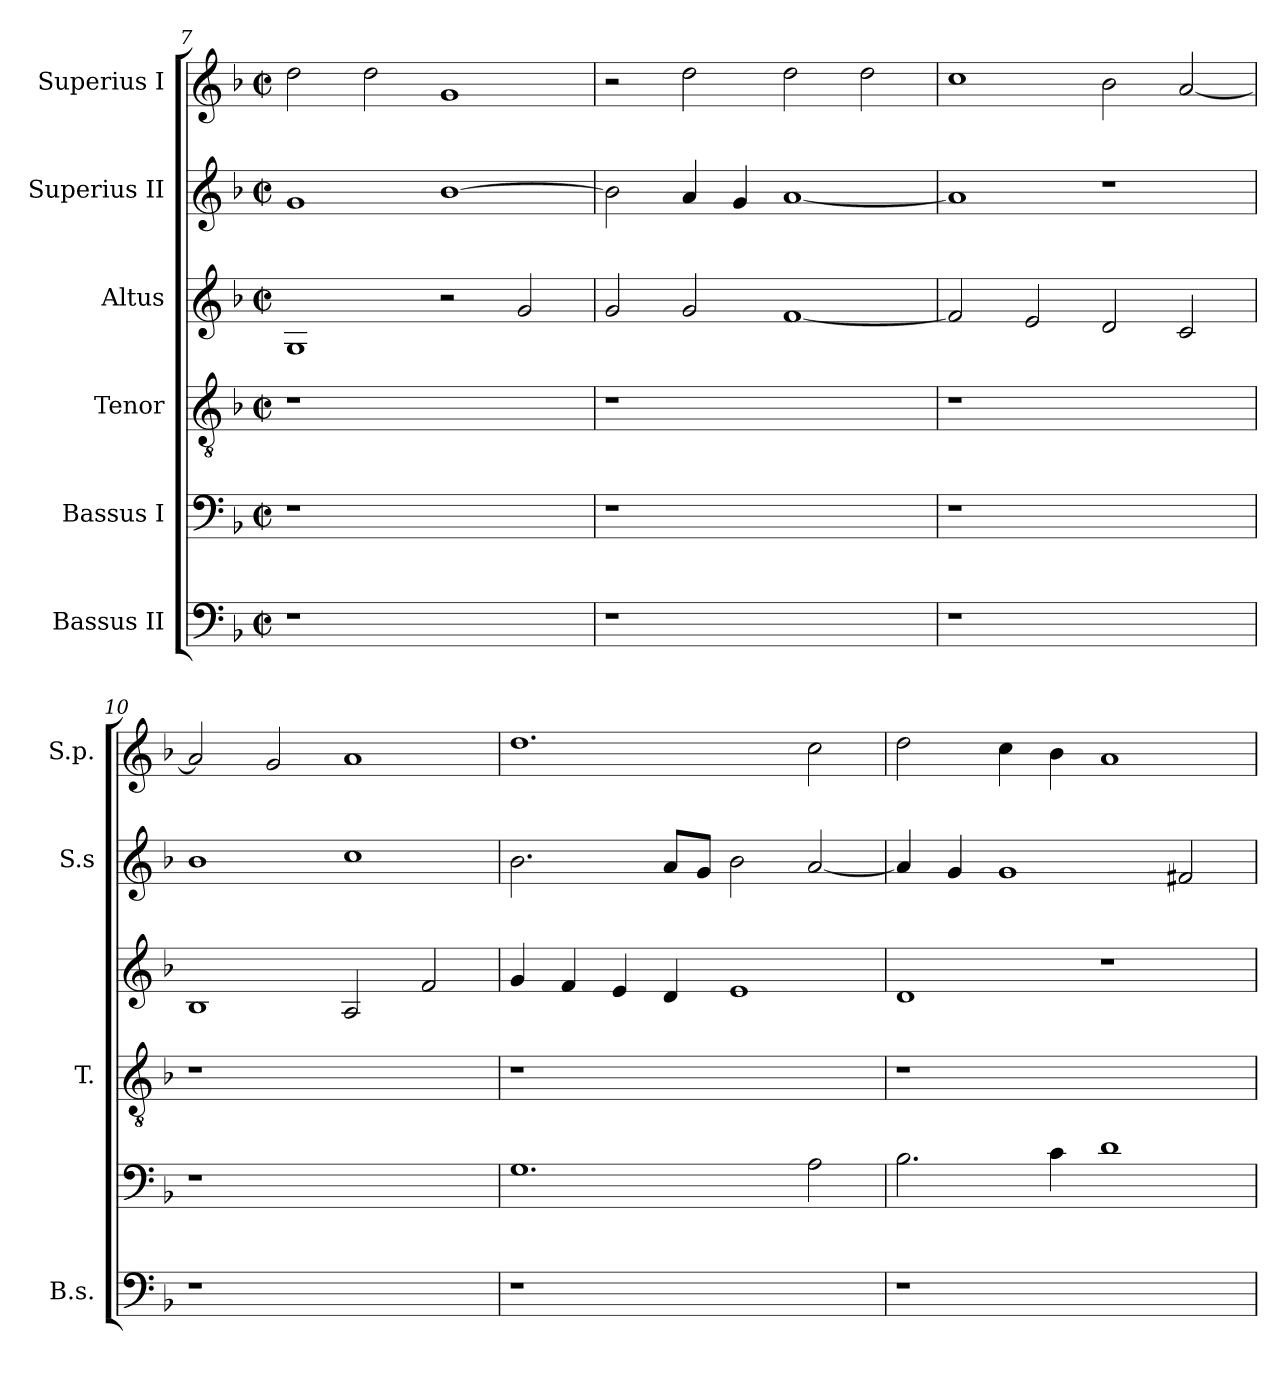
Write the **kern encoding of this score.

**kern	**kern	**kern	**kern	**kern	**kern
*part6	*part5	*part4	*part3	*part2	*part1
*staff6	*staff5	*staff4	*staff3	*staff2	*staff1
*I"Bassus II	*I"Bassus I	*I"Tenor	*I"Altus	*I"Superius II	*I"Superius I
*I'B.s.	*	*I'T.	*	*I'S.s	*I'S.p.
*clefF4	*clefF4	*clefGv2	*clefG2	*clefG2	*clefG2
*	*	*ITrd7c12	*	*	*
*k[b-]	*k[b-]	*k[b-]	*k[b-]	*k[b-]	*k[b-]
*F:	*F:	*F:	*F:	*F:	*F:
*M2/2	*M2/2	*M2/2	*M2/2	*M2/2	*M2/2
*met(c|)	*met(c|)	*met(c|)	*met(c|)	*met(c|)	*met(c|)
=7	=7	=7	=7	=7	=7
!LO:N:vis=1	!LO:N:vis=1	!LO:N:vis=1	!	!	!
1r	1r	1r	1Gi	1gi	2ddi\
.	.	.	.	.	2ddi\
1ryy	1ryy	1ryy	2r	[>1b-i	1gi
.	.	.	2gi/	.	.
=8	=8	=8	=8	=8	=8
!LO:N:vis=1	!LO:N:vis=1	!LO:N:vis=1	!	!	!
1r	1r	1r	2gi/	2b-i\]	2r
.	.	.	2gi/	4ai/	2ddi\
.	.	.	.	4gi/	.
1ryy	1ryy	1ryy	[<1fi	[<1ai	2ddi\
.	.	.	.	.	2ddi\
=9	=9	=9	=9	=9	=9
!LO:N:vis=1	!LO:N:vis=1	!LO:N:vis=1	!	!	!
1r	1r	1r	2fi/]	1ai]	1cci
.	.	.	2ei/	.	.
1ryy	1ryy	1ryy	2di/	1r	2b-i\
.	.	.	2ci/	.	[<2ai/
=10	=10	=10	=10	=10	=10
!LO:N:vis=1	!LO:N:vis=1	!LO:N:vis=1	!	!	!
1r	1r	1r	1B-i	1b-i	2ai/]
.	.	.	.	.	2gi/
1ryy	1ryy	1ryy	2Ai/	1cci	1ai
.	.	.	2fi/	.	.
!!LO:PB:g=z
=11	=11	=11	=11	=11	=11
!LO:N:vis=1	!	!LO:N:vis=1	!	!	!
1r	1.Gi	1r	4gi/	2.b-i\	1.ddi
.	.	.	4fi/	.	.
.	.	.	4ei/	.	.
.	.	.	4di/	8ai/L	.
.	.	.	.	8gi/J	.
1ryy	.	1ryy	1ei	2b-i\	.
.	2Ai\	.	.	[<2ai/	2cci\
=12	=12	=12	=12	=12	=12
!LO:N:vis=1	!	!LO:N:vis=1	!	!	!
1r	2.B-i\	1r	1di	4ai/]	2ddi\
.	.	.	.	4gi/	.
.	.	.	.	1gi	4cci\
.	4ci\	.	.	.	4b-i\
1ryy	1di	1ryy	1r	.	1ai
.	.	.	.	2f#Xi/	.
=	=	=	=	=	=
*-	*-	*-	*-	*-	*-
